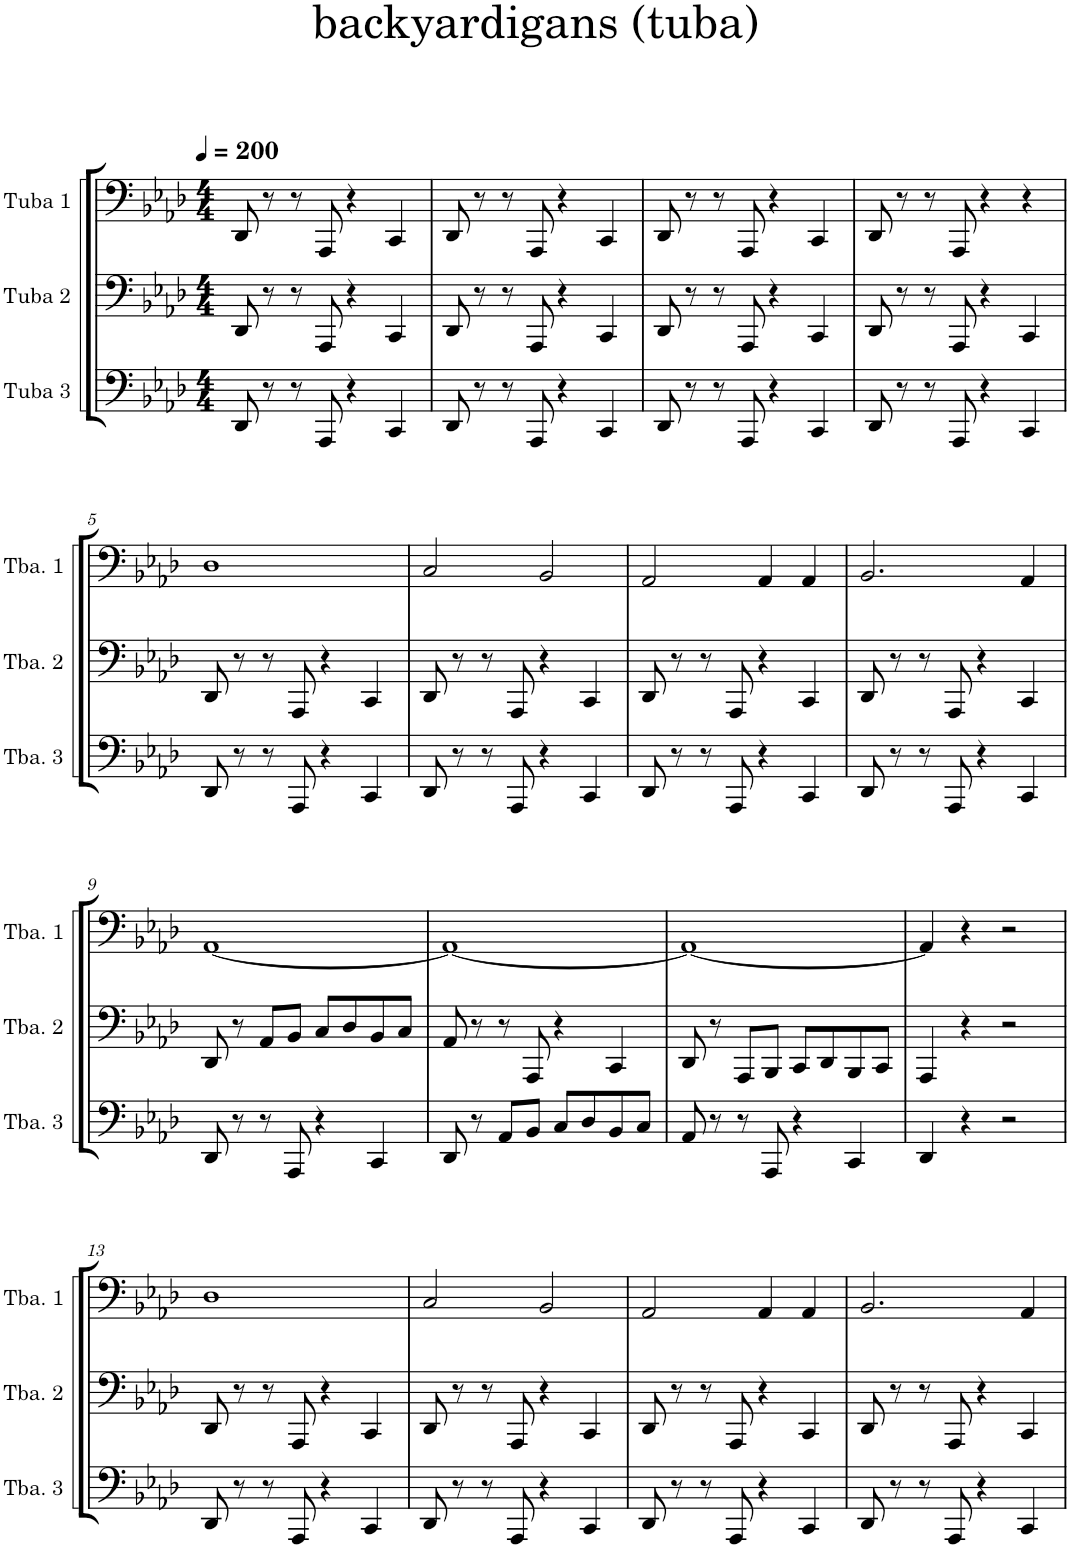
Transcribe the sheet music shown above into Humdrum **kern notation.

**kern	**kern	**kern
*part3	*part2	*part1
*staff3	*staff2	*staff1
*I"Tuba 3	*I"Tuba 2	*I"Tuba 1
*I'Tba. 3	*I'Tba. 2	*I'Tba. 1
*clefF4	*clefF4	*clefF4
*k[b-e-a-d-]	*k[b-e-a-d-]	*k[b-e-a-d-]
*M4/4	*M4/4	*M4/4
*MM200	*MM200	*MM200
=1	=1	=1
8DD-/	8DD-/	8DD-/
8r	8r	8r
8r	8r	8r
8AAA-/	8AAA-/	8AAA-/
4r	4r	4r
4CC/	4CC/	4CC/
=2	=2	=2
8DD-/	8DD-/	8DD-/
8r	8r	8r
8r	8r	8r
8AAA-/	8AAA-/	8AAA-/
4r	4r	4r
4CC/	4CC/	4CC/
=3	=3	=3
8DD-/	8DD-/	8DD-/
8r	8r	8r
8r	8r	8r
8AAA-/	8AAA-/	8AAA-/
4r	4r	4r
4CC/	4CC/	4CC/
=4	=4	=4
8DD-/	8DD-/	8DD-/
8r	8r	8r
8r	8r	8r
8AAA-/	8AAA-/	8AAA-/
4r	4r	4r
4CC/	4CC/	4r
!!LO:LB:g=z
=5	=5	=5
8DD-/	8DD-/	1D-
8r	8r	.
8r	8r	.
8AAA-/	8AAA-/	.
4r	4r	.
4CC/	4CC/	.
=6	=6	=6
8DD-/	8DD-/	2C/
8r	8r	.
8r	8r	.
8AAA-/	8AAA-/	.
4r	4r	2BB-/
4CC/	4CC/	.
=7	=7	=7
8DD-/	8DD-/	2AA-/
8r	8r	.
8r	8r	.
8AAA-/	8AAA-/	.
4r	4r	4AA-/
4CC/	4CC/	4AA-/
=8	=8	=8
8DD-/	8DD-/	2.BB-/
8r	8r	.
8r	8r	.
8AAA-/	8AAA-/	.
4r	4r	.
4CC/	4CC/	4AA-/
!!LO:LB:g=z
=9	=9	=9
8DD-/	8DD-/	[1AA-
8r	8r	.
8r	8AA-/L	.
8AAA-/	8BB-/J	.
4r	8C/L	.
.	8D-/	.
4CC/	8BB-/	.
.	8C/J	.
=10	=10	=10
8DD-/	8AA-/	1AA-_
8r	8r	.
8AA-/L	8r	.
8BB-/J	8AAA-/	.
8C/L	4r	.
8D-/	.	.
8BB-/	4CC/	.
8C/J	.	.
=11	=11	=11
8AA-/	8DD-/	1AA-_
8r	8r	.
8r	8AAA-/L	.
8AAA-/	8BBB-/J	.
4r	8CC/L	.
.	8DD-/	.
4CC/	8BBB-/	.
.	8CC/J	.
=12	=12	=12
4DD-/	4AAA-/	4AA-/]
4r	4r	4r
2r	2r	2r
!!LO:LB:g=z
=13	=13	=13
8DD-/	8DD-/	1D-
8r	8r	.
8r	8r	.
8AAA-/	8AAA-/	.
4r	4r	.
4CC/	4CC/	.
=14	=14	=14
8DD-/	8DD-/	2C/
8r	8r	.
8r	8r	.
8AAA-/	8AAA-/	.
4r	4r	2BB-/
4CC/	4CC/	.
=15	=15	=15
8DD-/	8DD-/	2AA-/
8r	8r	.
8r	8r	.
8AAA-/	8AAA-/	.
4r	4r	4AA-/
4CC/	4CC/	4AA-/
=16	=16	=16
8DD-/	8DD-/	2.BB-/
8r	8r	.
8r	8r	.
8AAA-/	8AAA-/	.
4r	4r	.
4CC/	4CC/	4AA-/
=	=	=
*-	*-	*-
